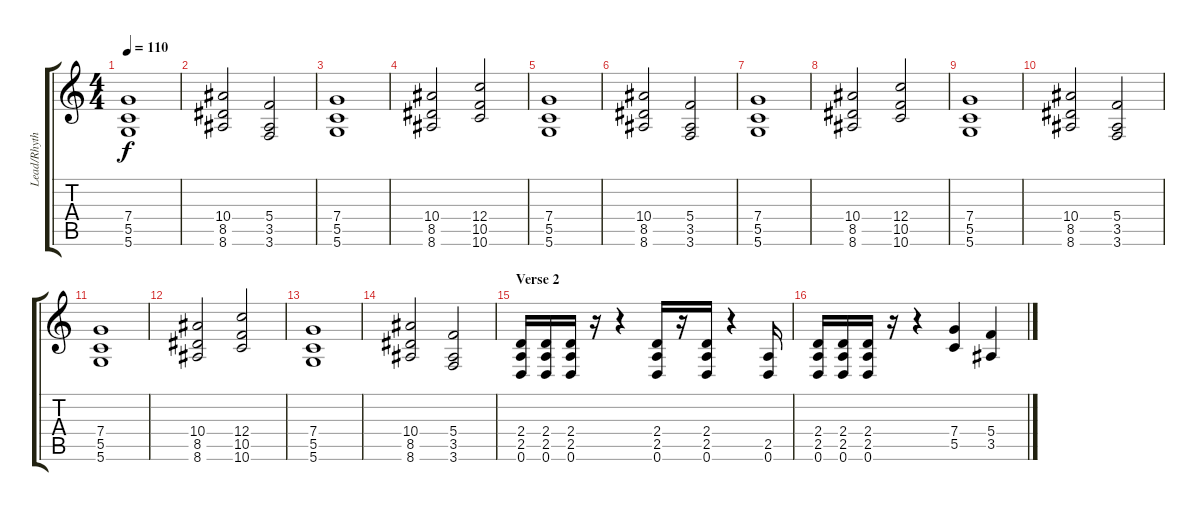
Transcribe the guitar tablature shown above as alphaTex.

\track ("Lead/Rhythm" "Lead/Rhyth") {instrument distortionguitar}
\staff {score tabs}
\tuning (D4 A3 F3 C3 G2 D2) {hide}
\ts (4 4)
\tempo 110
\clef g2
\ks c
(7.4 5.5 5.6).1{dy f} |
(10.4 8.5 8.6).2 (5.4 3.5 3.6).2 |
(7.4 5.5 5.6).1 |
(10.4 8.5 8.6).2 (12.4 10.5 10.6).2 |
(7.4 5.5 5.6).1 |
(10.4 8.5 8.6).2 (5.4 3.5 3.6).2 |
(7.4 5.5 5.6).1 |
(10.4 8.5 8.6).2 (12.4 10.5 10.6).2 |
(7.4 5.5 5.6).1 |
(10.4 8.5 8.6).2 (5.4 3.5 3.6).2 |
(7.4 5.5 5.6).1 |
(10.4 8.5 8.6).2 (12.4 10.5 10.6).2 |
(7.4 5.5 5.6).1 |
(10.4 8.5 8.6).2 (5.4 3.5 3.6).2 |
\section ("" "Verse 2")
(2.4 2.5 0.6).16 (2.4 2.5 0.6).16 (2.4 2.5 0.6).16 r.16 r.4 (2.4 2.5 0.6).16 r.16 (2.4 2.5 0.6).16 r.4 (2.5 0.6).16 |
(2.4 2.5 0.6).16 (2.4 2.5 0.6).16 (2.4 2.5 0.6).16 r.16 r.4 (7.4 5.5).4 (5.4 3.5).4
